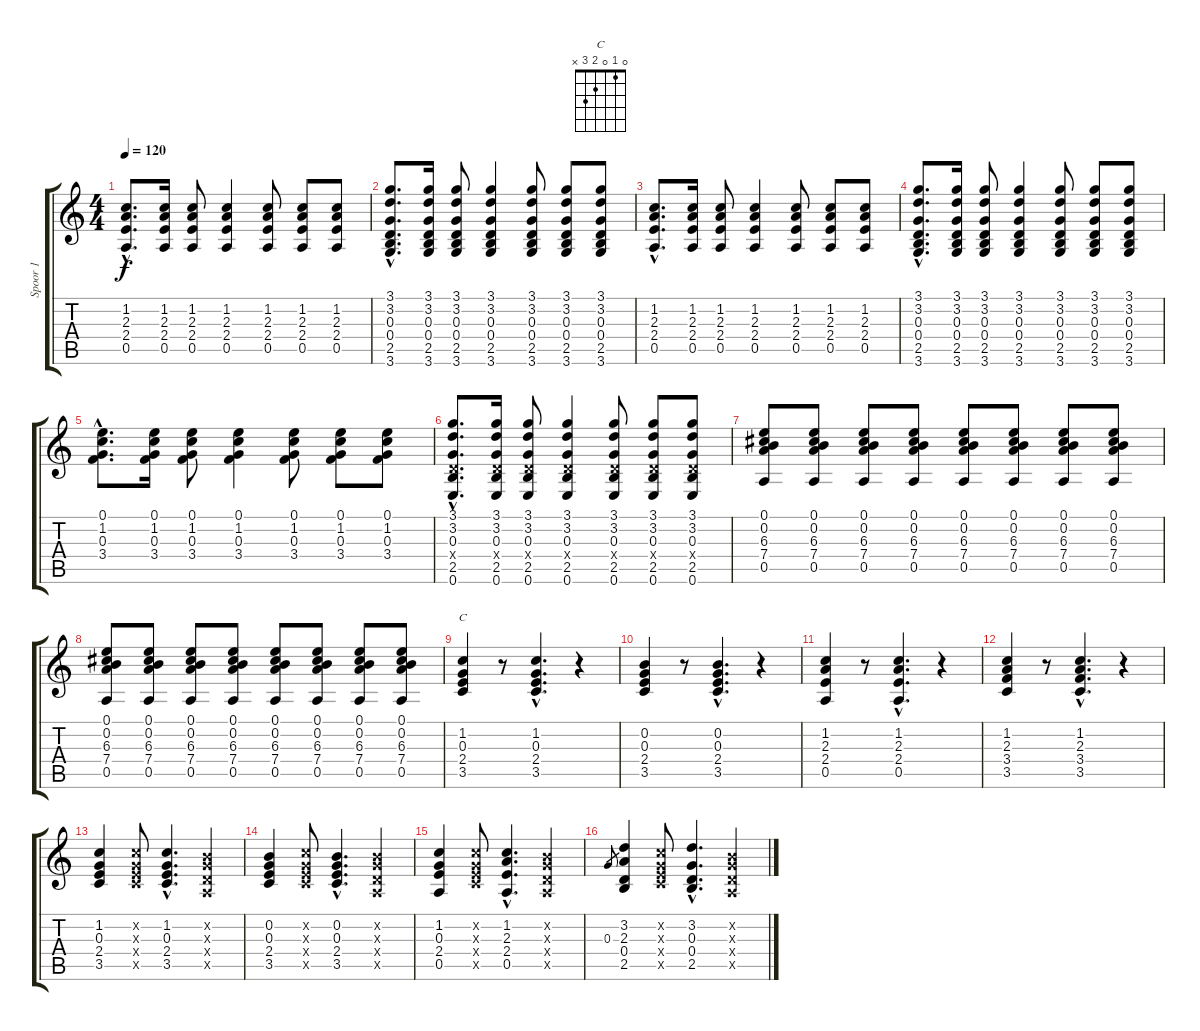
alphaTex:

\track ("Spoor 1" "Spoor 1") {instrument acousticguitarsteel}
\staff {score tabs}
\tuning (E4 B3 G3 D3 A2 E2) {hide}
\chord ("C" 0 1 0 2 3 x)
\ts (4 4)
\tempo 120
\clef g2
\ks c
(1.2{hac} 2.3{hac} 2.4{hac} 0.5{hac}).8{d dy f} (1.2 2.3 2.4 0.5).16 (1.2 2.3 2.4 0.5).8 (1.2 2.3 2.4 0.5).4 (1.2 2.3 2.4 0.5).8 (1.2 2.3 2.4 0.5).8 (1.2 2.3 2.4 0.5).8 |
(3.1{hac} 3.2{hac} 0.3{hac} 0.4{hac} 2.5{hac} 3.6{hac}).8{d} (3.1 3.2 0.3 0.4 2.5 3.6).16 (3.1 3.2 0.3 0.4 2.5 3.6).8 (3.1 3.2 0.3 0.4 2.5 3.6).4 (3.1 3.2 0.3 0.4 2.5 3.6).8 (3.1 3.2 0.3 0.4 2.5 3.6).8 (3.1 3.2 0.3 0.4 2.5 3.6).8 |
(1.2{hac} 2.3{hac} 2.4{hac} 0.5{hac}).8{d} (1.2 2.3 2.4 0.5).16 (1.2 2.3 2.4 0.5).8 (1.2 2.3 2.4 0.5).4 (1.2 2.3 2.4 0.5).8 (1.2 2.3 2.4 0.5).8 (1.2 2.3 2.4 0.5).8 |
(3.1{hac} 3.2{hac} 0.3{hac} 0.4{hac} 2.5{hac} 3.6{hac}).8{d} (3.1 3.2 0.3 0.4 2.5 3.6).16 (3.1 3.2 0.3 0.4 2.5 3.6).8 (3.1 3.2 0.3 0.4 2.5 3.6).4 (3.1 3.2 0.3 0.4 2.5 3.6).8 (3.1 3.2 0.3 0.4 2.5 3.6).8 (3.1 3.2 0.3 0.4 2.5 3.6).8 |
(0.1{hac} 1.2{hac} 0.3{hac} 3.4{hac}).8{d} (0.1 1.2 0.3 3.4).16 (0.1 1.2 0.3 3.4).8 (0.1 1.2 0.3 3.4).4 (0.1 1.2 0.3 3.4).8 (0.1 1.2 0.3 3.4).8 (0.1 1.2 0.3 3.4).8 |
(3.1{hac} 3.2{hac} 0.3{hac} 0.4{hac x} 2.5{hac} 0.6{hac}).8{d} (3.1 3.2 0.3 0.4{x} 2.5 0.6).16 (3.1 3.2 0.3 0.4{x} 2.5 0.6).8 (3.1 3.2 0.3 0.4{x} 2.5 0.6).4 (3.1 3.2 0.3 0.4{x} 2.5 0.6).8 (3.1 3.2 0.3 0.4{x} 2.5 0.6).8 (3.1 3.2 0.3 0.4{x} 2.5 0.6).8 |
(0.1 0.2 6.3 7.4 0.5).8 (0.1 0.2 6.3 7.4 0.5).8 (0.1 0.2 6.3 7.4 0.5).8 (0.1 0.2 6.3 7.4 0.5).8 (0.1 0.2 6.3 7.4 0.5).8 (0.1 0.2 6.3 7.4 0.5).8 (0.1 0.2 6.3 7.4 0.5).8 (0.1 0.2 6.3 7.4 0.5).8 |
(0.1 0.2 6.3 7.4 0.5).8 (0.1 0.2 6.3 7.4 0.5).8 (0.1 0.2 6.3 7.4 0.5).8 (0.1 0.2 6.3 7.4 0.5).8 (0.1 0.2 6.3 7.4 0.5).8 (0.1 0.2 6.3 7.4 0.5).8 (0.1 0.2 6.3 7.4 0.5).8 (0.1 0.2 6.3 7.4 0.5).8 |
(1.2 0.3 2.4 3.5).4{ch "C"} r.8 (1.2{hac} 0.3{hac} 2.4{hac} 3.5{hac}).4{d} r.4 |
(0.2 0.3 2.4 3.5).4 r.8 (0.2{hac} 0.3{hac} 2.4{hac} 3.5{hac}).4{d} r.4 |
(1.2 2.3 2.4 0.5).4 r.8 (1.2{hac} 2.3{hac} 2.4{hac} 0.5{hac}).4{d} r.4 |
(1.2 2.3 3.4 3.5).4 r.8 (1.2{hac} 2.3{hac} 3.4{hac} 3.5{hac}).4{d} r.4 |
(1.2 0.3 2.4 3.5).4 (1.2{x} 0.3{x} 2.4{x} 3.5{x}).8 (1.2{hac} 0.3{hac} 2.4{hac} 3.5{hac}).4{d} (0.2{x} 0.3{x} 0.4{x} 0.5{x}).4 |
(0.2 0.3 2.4 3.5).4 (1.2{x} 0.3{x} 2.4{x} 3.5{x}).8 (0.2{hac} 0.3{hac} 2.4{hac} 3.5{hac}).4{d} (0.2{x} 0.3{x} 0.4{x} 0.5{x}).4 |
(1.2 0.3 2.4 0.5).4 (1.2{x} 0.3{x} 2.4{x} 3.5{x}).8 (1.2{hac} 2.3{hac} 2.4{hac} 0.5{hac}).4{d} (0.2{x} 0.3{x} 0.4{x} 0.5{x}).4 |
0.3.8{gr} (3.2 2.3 0.4 2.5).4 (1.2{x} 0.3{x} 2.4{x} 3.5{x}).8 (3.2{hac} 0.3{hac} 0.4{hac} 2.5{hac}).4{d} (0.2{x} 0.3{x} 0.4{x} 0.5{x}).4
